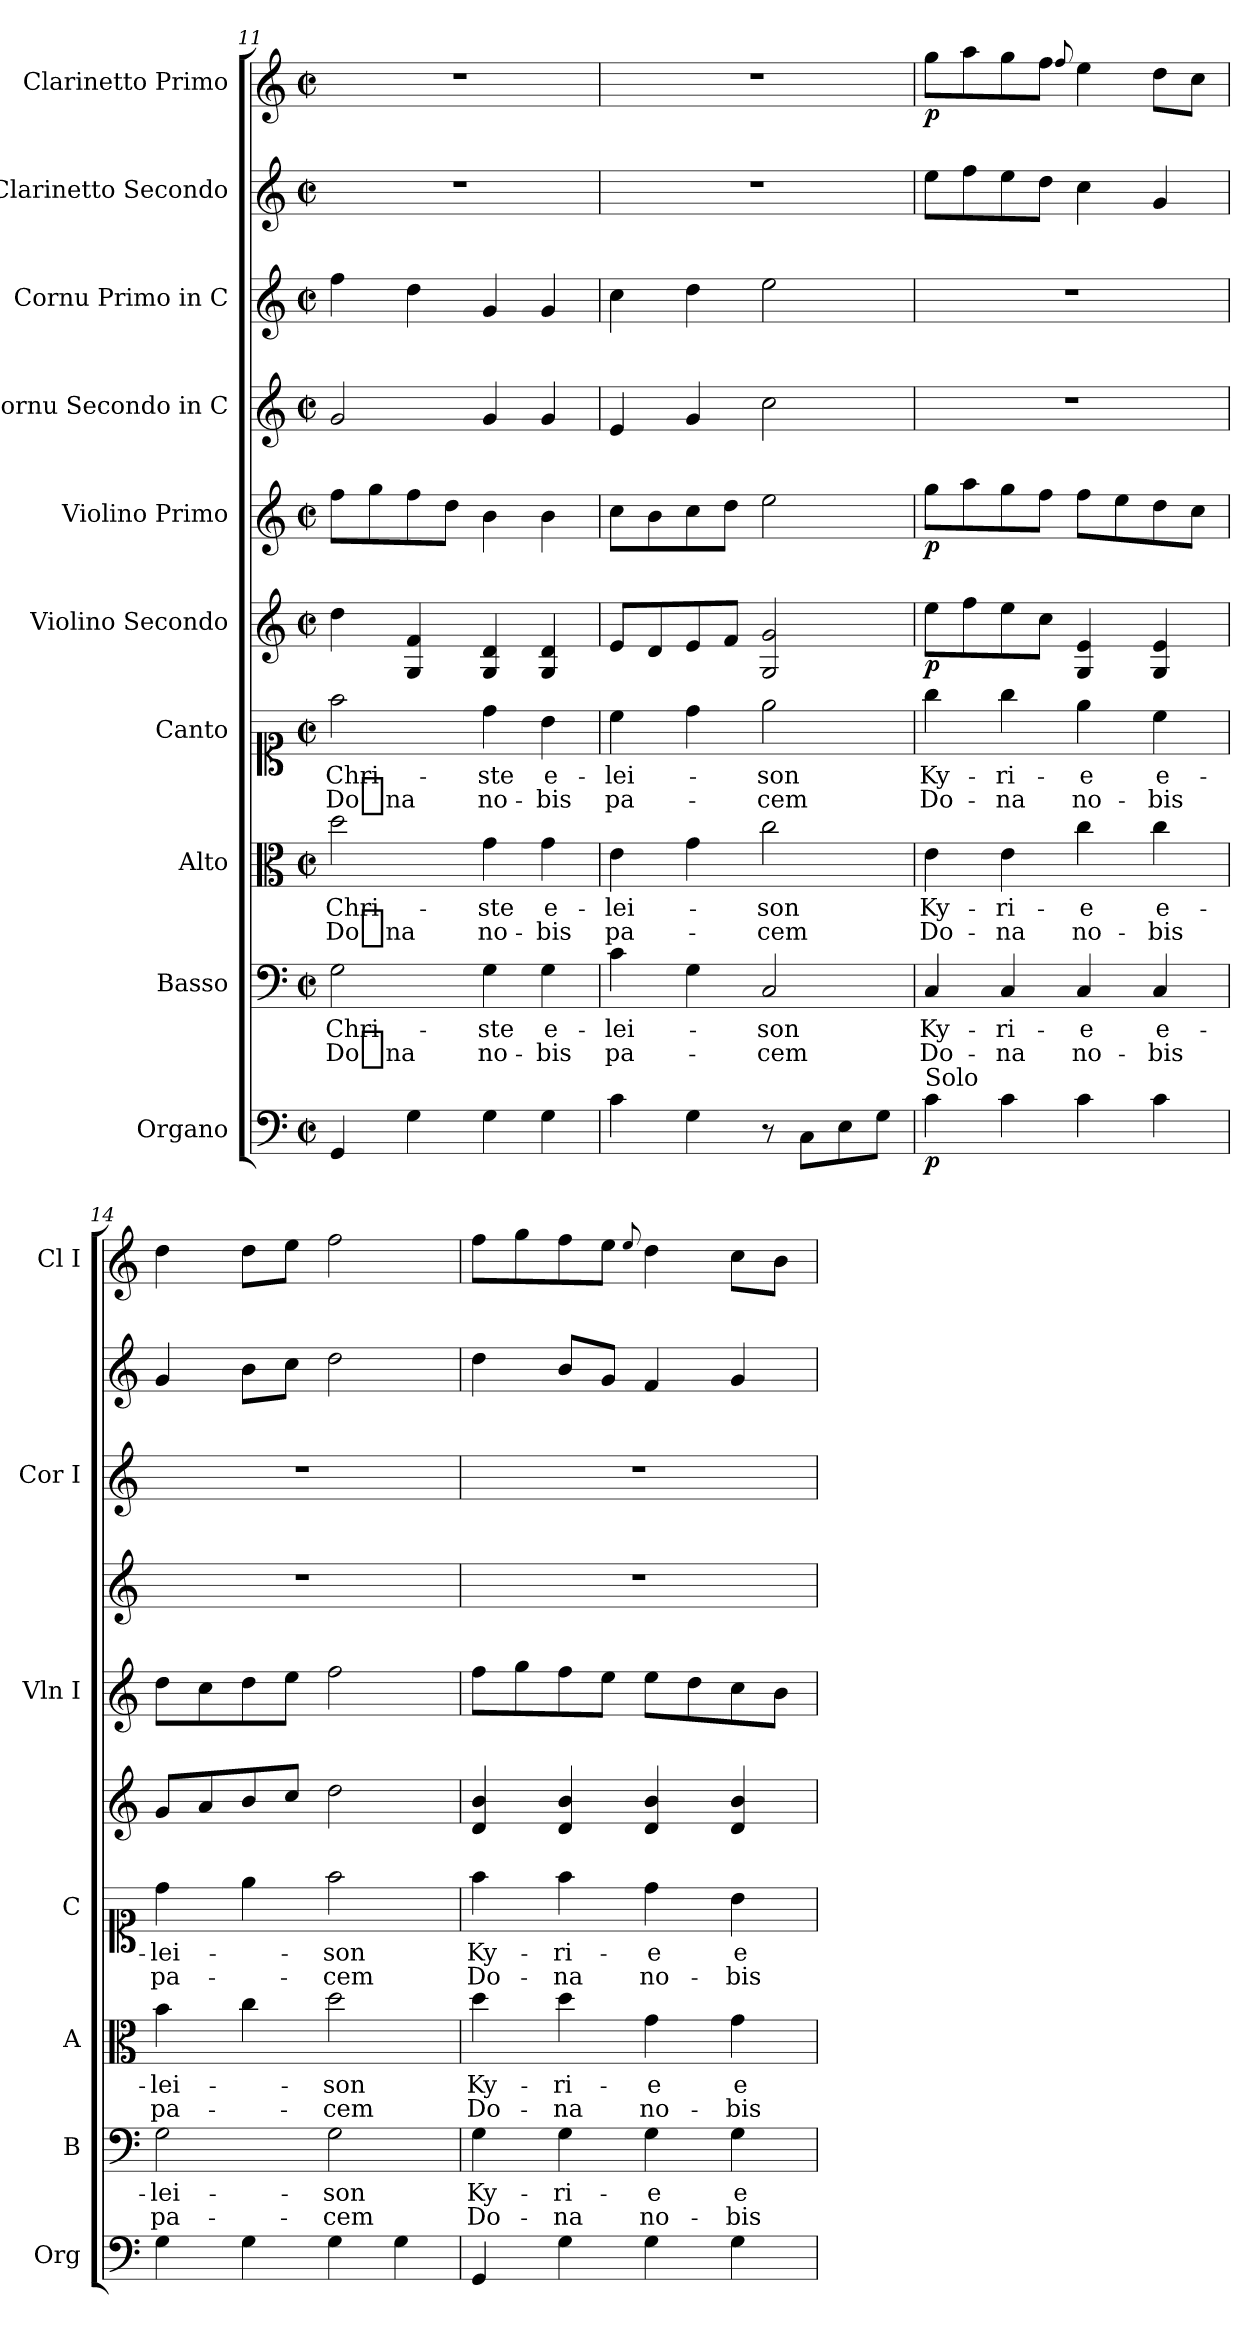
**kern	**dynam	**kern	**text	**text	**kern	**text	**text	**kern	**text	**text	**kern	**dynam	**kern	**dynam	**kern	**kern	**kern	**kern	**dynam
*part10	*part10	*part9	*part9	*part9	*part8	*part8	*part8	*part7	*part7	*part7	*part6	*part6	*part5	*part5	*part4	*part3	*part2	*part1	*part1
*staff10	*staff10	*staff9	*staff9	*staff9	*staff8	*staff8	*staff8	*staff7	*staff7	*staff7	*staff6	*staff6	*staff5	*staff5	*staff4	*staff3	*staff2	*staff1	*staff1
*I"Organo	*	*I"Basso	*	*	*I"Alto	*	*	*I"Canto	*	*	*I"Violino Secondo	*	*I"Violino Primo	*	*I"Cornu Secondo in C	*I"Cornu Primo in C	*I"Clarinetto Secondo	*I"Clarinetto Primo	*
*I'Org	*	*I'B	*	*	*I'A	*	*	*I'C	*	*	*	*	*I'Vln I	*	*	*I'Cor I	*	*I'Cl I	*
*clefF4	*	*clefF4	*	*	*clefC3	*	*	*clefC1	*	*	*clefG2	*	*clefG2	*	*clefG2	*clefG2	*clefG2	*clefG2	*
*k[]	*	*k[]	*	*	*k[]	*	*	*k[]	*	*	*k[]	*	*k[]	*	*k[]	*k[]	*k[]	*k[]	*
*M2/2	*	*M2/2	*	*	*M2/2	*	*	*M2/2	*	*	*M2/2	*	*M2/2	*	*M2/2	*M2/2	*M2/2	*M2/2	*
*met(c|)	*	*met(c|)	*	*	*met(c|)	*	*	*met(c|)	*	*	*met(c|)	*	*met(c|)	*	*met(c|)	*met(c|)	*met(c|)	*met(c|)	*
=11	=11	=11	=11	=11	=11	=11	=11	=11	=11	=11	=11	=11	=11	=11	=11	=11	=11	=11	=11
4GG	.	2G	Chri-	Do_na	2dd	Chri-	Do_na	2ff	Chri-	Do_na	4dd	.	8ffL	.	2g	4ff	1r	1r	.
.	.	.	.	.	.	.	.	.	.	.	.	.	8gg	.	.	.	.	.	.
4G	.	.	.	.	.	.	.	.	.	.	4G 4f	.	8ff	.	.	4dd	.	.	.
.	.	.	.	.	.	.	.	.	.	.	.	.	8ddJ	.	.	.	.	.	.
4G	.	4G	-ste	no-	4g	-ste	no-	4dd	-ste	no-	4G 4d	.	4b	.	4g	4g	.	.	.
4G	.	4G	e-	-bis	4g	e-	-bis	4b	e-	-bis	4G 4d	.	4b	.	4g	4g	.	.	.
=12	=12	=12	=12	=12	=12	=12	=12	=12	=12	=12	=12	=12	=12	=12	=12	=12	=12	=12	=12
4c	.	4c	-lei-	pa-	4e	-lei-	pa-	4cc	-lei-	pa-	8eL	.	8ccL	.	4e	4cc	1r	1r	.
.	.	.	.	.	.	.	.	.	.	.	8d	.	8b	.	.	.	.	.	.
4G	.	4G	.	.	4g	.	.	4dd	.	.	8e	.	8cc	.	4g	4dd	.	.	.
.	.	.	.	.	.	.	.	.	.	.	8fJ	.	8ddJ	.	.	.	.	.	.
8r	.	2C	-son	cem	2cc	-son	cem	2ee	-son	cem	2G 2g	.	2ee	.	2cc	2ee	.	.	.
8CL	.	.	.	.	.	.	.	.	.	.	.	.	.	.	.	.	.	.	.
8E	.	.	.	.	.	.	.	.	.	.	.	.	.	.	.	.	.	.	.
8GJ	.	.	.	.	.	.	.	.	.	.	.	.	.	.	.	.	.	.	.
=13	=13	=13	=13	=13	=13	=13	=13	=13	=13	=13	=13	=13	=13	=13	=13	=13	=13	=13	=13
!LO:TX:a:t=Solo	!	!	!	!	!	!	!	!	!	!	!	!	!	!	!	!	!	!	!
4c	p	4C	Ky-	Do-	4e	Ky-	Do-	4gg	Ky-	Do-	8eeL	p	8ggL	p	1r	1r	8eeL	8ggL	p
.	.	.	.	.	.	.	.	.	.	.	8ff	.	8aa	.	.	.	8ff	8aa	.
4c	.	4C	-ri-	-na	4e	-ri-	-na	4gg	-ri-	-na	8ee	.	8gg	.	.	.	8ee	8gg	.
.	.	.	.	.	.	.	.	.	.	.	8ccJ	.	8ffJ	.	.	.	8ddJ	8ffJ	.
.	.	.	.	.	.	.	.	.	.	.	.	.	.	.	.	.	.	8qqff/	.
4c	.	4C	-e	no-	4cc	-e	no-	4ee	-e	no-	4G 4e	.	8ffL	.	.	.	4cc	4ee	.
.	.	.	.	.	.	.	.	.	.	.	.	.	8ee	.	.	.	.	.	.
4c	.	4C	e-	-bis	4cc	e-	-bis	4cc	e-	-bis	4G 4e	.	8dd	.	.	.	4g	8ddL	.
.	.	.	.	.	.	.	.	.	.	.	.	.	8ccJ	.	.	.	.	8ccJ	.
=14	=14	=14	=14	=14	=14	=14	=14	=14	=14	=14	=14	=14	=14	=14	=14	=14	=14	=14	=14
4G	.	2G	-lei-	pa-	4b	-lei-	pa-	4dd	-lei-	pa-	8gL	.	8ddL	.	1r	1r	4g	4dd	.
.	.	.	.	.	.	.	.	.	.	.	8a	.	8cc	.	.	.	.	.	.
4G	.	.	.	.	4cc	.	.	4ee	.	.	8b	.	8dd	.	.	.	8bL	8ddL	.
.	.	.	.	.	.	.	.	.	.	.	8ccJ	.	8eeJ	.	.	.	8ccJ	8eeJ	.
4G	.	2G	-son	-cem	2dd	-son	-cem	2ff	-son	-cem	2dd	.	2ff	.	.	.	2dd	2ff	.
4G	.	.	.	.	.	.	.	.	.	.	.	.	.	.	.	.	.	.	.
=15	=15	=15	=15	=15	=15	=15	=15	=15	=15	=15	=15	=15	=15	=15	=15	=15	=15	=15	=15
4GG	.	4G	Ky-	Do-	4dd	Ky-	Do-	4ff	Ky-	Do-	4d 4b	.	8ffL	.	1r	1r	4dd	8ffL	.
.	.	.	.	.	.	.	.	.	.	.	.	.	8gg	.	.	.	.	8gg	.
4G	.	4G	-ri-	-na	4dd	-ri-	-na	4ff	-ri-	-na	4d 4b	.	8ff	.	.	.	8bL	8ff	.
.	.	.	.	.	.	.	.	.	.	.	.	.	8eeJ	.	.	.	8gJ	8eeJ	.
.	.	.	.	.	.	.	.	.	.	.	.	.	.	.	.	.	.	8qqee/	.
4G	.	4G	-e	no-	4g	-e	no-	4dd	-e	no-	4d 4b	.	8eeL	.	.	.	4f	4dd	.
.	.	.	.	.	.	.	.	.	.	.	.	.	8dd	.	.	.	.	.	.
4G	.	4G	e-	-bis	4g	e-	-bis	4b	e-	-bis	4d 4b	.	8cc	.	.	.	4g	8ccL	.
.	.	.	.	.	.	.	.	.	.	.	.	.	8bJ	.	.	.	.	8bJ	.
=	=	=	=	=	=	=	=	=	=	=	=	=	=	=	=	=	=	=	=
*-	*-	*-	*-	*-	*-	*-	*-	*-	*-	*-	*-	*-	*-	*-	*-	*-	*-	*-	*-
